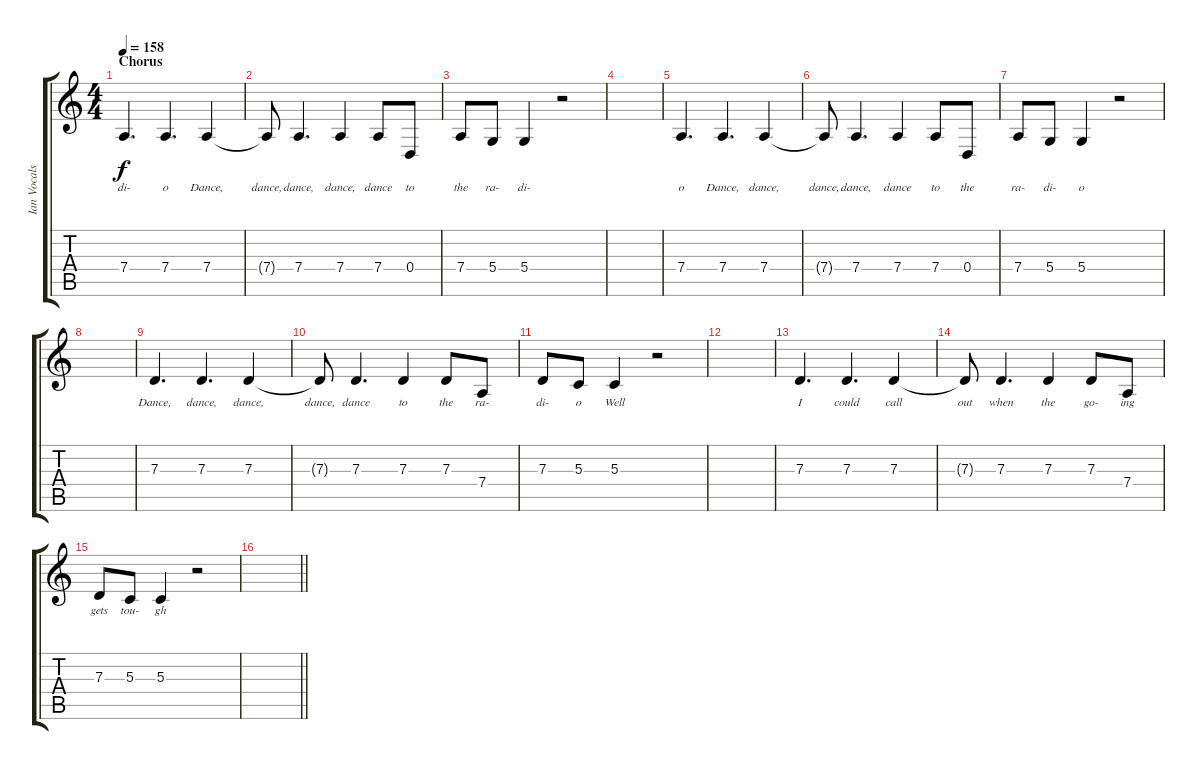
\track ("Ian Vocals" "Ian Vocals") {instrument lead8bassandlead}
\staff {score tabs}
\tuning (E4 B3 G3 D3 A2 E2) {hide}
\ts (4 4)
\section ("" "Chorus")
\tempo 158
\clef g2
\ks c
7.4.4{d lyrics (0 "di-") lyrics (1 "") lyrics (2 "") lyrics (3 "") lyrics (4 "") dy f} 7.4.4{d lyrics (0 "o") lyrics (1 "") lyrics (2 "") lyrics (3 "") lyrics (4 "")} 7.4.4{lyrics (0 "Dance,") lyrics (1 "") lyrics (2 "") lyrics (3 "") lyrics (4 "")} |
7.4{t}.8{lyrics (0 "dance,") lyrics (1 "") lyrics (2 "") lyrics (3 "") lyrics (4 "")} 7.4.4{d lyrics (0 "dance,") lyrics (1 "") lyrics (2 "") lyrics (3 "") lyrics (4 "")} 7.4.4{lyrics (0 "dance,") lyrics (1 "") lyrics (2 "") lyrics (3 "") lyrics (4 "")} 7.4.8{lyrics (0 "dance") lyrics (1 "") lyrics (2 "") lyrics (3 "") lyrics (4 "")} 0.4.8{lyrics (0 "to") lyrics (1 "") lyrics (2 "") lyrics (3 "") lyrics (4 "")} |
7.4.8{lyrics (0 "the") lyrics (1 "") lyrics (2 "") lyrics (3 "") lyrics (4 "")} 5.4.8{lyrics (0 "ra-") lyrics (1 "") lyrics (2 "") lyrics (3 "") lyrics (4 "")} 5.4.4{lyrics (0 "di-") lyrics (1 "") lyrics (2 "") lyrics (3 "") lyrics (4 "")} r.2 |
|
7.4.4{d lyrics (0 "o") lyrics (1 "") lyrics (2 "") lyrics (3 "") lyrics (4 "")} 7.4.4{d lyrics (0 "Dance,") lyrics (1 "") lyrics (2 "") lyrics (3 "") lyrics (4 "")} 7.4.4{lyrics (0 "dance,") lyrics (1 "") lyrics (2 "") lyrics (3 "") lyrics (4 "")} |
7.4{t}.8{lyrics (0 "dance,") lyrics (1 "") lyrics (2 "") lyrics (3 "") lyrics (4 "")} 7.4.4{d lyrics (0 "dance,") lyrics (1 "") lyrics (2 "") lyrics (3 "") lyrics (4 "")} 7.4.4{lyrics (0 "dance") lyrics (1 "") lyrics (2 "") lyrics (3 "") lyrics (4 "")} 7.4.8{lyrics (0 "to") lyrics (1 "") lyrics (2 "") lyrics (3 "") lyrics (4 "")} 0.4.8{lyrics (0 "the") lyrics (1 "") lyrics (2 "") lyrics (3 "") lyrics (4 "")} |
7.4.8{lyrics (0 "ra-") lyrics (1 "") lyrics (2 "") lyrics (3 "") lyrics (4 "")} 5.4.8{lyrics (0 "di-") lyrics (1 "") lyrics (2 "") lyrics (3 "") lyrics (4 "")} 5.4.4{lyrics (0 "o") lyrics (1 "") lyrics (2 "") lyrics (3 "") lyrics (4 "")} r.2 |
|
7.3.4{d lyrics (0 "Dance,") lyrics (1 "") lyrics (2 "") lyrics (3 "") lyrics (4 "")} 7.3.4{d lyrics (0 "dance,") lyrics (1 "") lyrics (2 "") lyrics (3 "") lyrics (4 "")} 7.3.4{lyrics (0 "dance,") lyrics (1 "") lyrics (2 "") lyrics (3 "") lyrics (4 "")} |
7.3{t}.8{lyrics (0 "dance,") lyrics (1 "") lyrics (2 "") lyrics (3 "") lyrics (4 "")} 7.3.4{d lyrics (0 "dance") lyrics (1 "") lyrics (2 "") lyrics (3 "") lyrics (4 "")} 7.3.4{lyrics (0 "to") lyrics (1 "") lyrics (2 "") lyrics (3 "") lyrics (4 "")} 7.3.8{lyrics (0 "the") lyrics (1 "") lyrics (2 "") lyrics (3 "") lyrics (4 "")} 7.4.8{lyrics (0 "ra-") lyrics (1 "") lyrics (2 "") lyrics (3 "") lyrics (4 "")} |
7.3.8{lyrics (0 "di-") lyrics (1 "") lyrics (2 "") lyrics (3 "") lyrics (4 "")} 5.3.8{lyrics (0 "o") lyrics (1 "") lyrics (2 "") lyrics (3 "") lyrics (4 "")} 5.3.4{lyrics (0 "Well") lyrics (1 "") lyrics (2 "") lyrics (3 "") lyrics (4 "")} r.2 |
|
7.3.4{d lyrics (0 "I") lyrics (1 "") lyrics (2 "") lyrics (3 "") lyrics (4 "")} 7.3.4{d lyrics (0 "could") lyrics (1 "") lyrics (2 "") lyrics (3 "") lyrics (4 "")} 7.3.4{lyrics (0 "call") lyrics (1 "") lyrics (2 "") lyrics (3 "") lyrics (4 "")} |
7.3{t}.8{lyrics (0 "out") lyrics (1 "") lyrics (2 "") lyrics (3 "") lyrics (4 "")} 7.3.4{d lyrics (0 "when") lyrics (1 "") lyrics (2 "") lyrics (3 "") lyrics (4 "")} 7.3.4{lyrics (0 "the") lyrics (1 "") lyrics (2 "") lyrics (3 "") lyrics (4 "")} 7.3.8{lyrics (0 "go-") lyrics (1 "") lyrics (2 "") lyrics (3 "") lyrics (4 "")} 7.4.8{lyrics (0 "ing") lyrics (1 "") lyrics (2 "") lyrics (3 "") lyrics (4 "")} |
7.3.8{lyrics (0 "gets") lyrics (1 "") lyrics (2 "") lyrics (3 "") lyrics (4 "")} 5.3.8{lyrics (0 "tou-") lyrics (1 "") lyrics (2 "") lyrics (3 "") lyrics (4 "")} 5.3.4{lyrics (0 "gh") lyrics (1 "") lyrics (2 "") lyrics (3 "") lyrics (4 "")} r.2 |
\barLineRight lightlight
